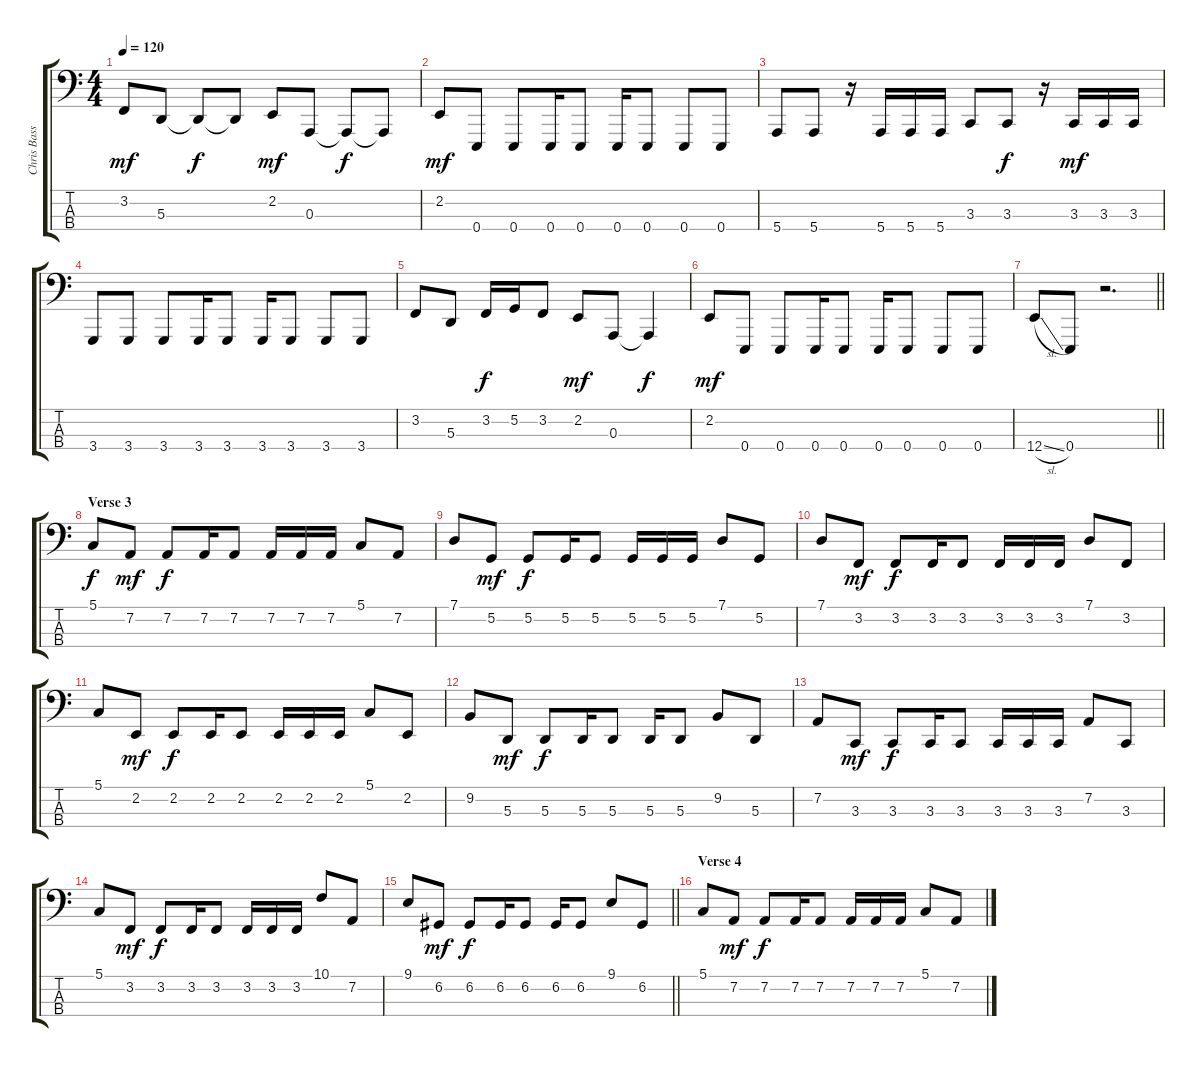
\track ("Chris Bass" "Chris Bass") {instrument lead2sawtooth}
\staff {score tabs}
\tuning (G2 D2 A1 E1) {hide}
\ts (4 4)
\tempo 120
\clef f4
\ks c
3.2.8{dy mf} 5.3.8 5.3{t}.8{dy f} 5.3{t}.8 2.2.8{dy mf} 0.3.8 0.3{t}.8{dy f} 0.3{t}.8 |
2.2.8{dy mf} 0.4.8 0.4.8 0.4.16 0.4.8 0.4.16 0.4.8 0.4.8 0.4.8 |
5.4.8 5.4.8 r.16 5.4.16 5.4.16 5.4.16 3.3.8 3.3.8{dy f} r.16 3.3.16{dy mf} 3.3.16 3.3.16 |
3.4.8 3.4.8 3.4.8 3.4.16 3.4.8 3.4.16 3.4.8 3.4.8 3.4.8 |
3.2.8 5.3.8 3.2.16{dy f} 5.2.16 3.2.8 2.2.8{dy mf} 0.3.8 0.3{t}.4{dy f} |
2.2.8{dy mf} 0.4.8 0.4.8 0.4.16 0.4.8 0.4.16 0.4.8 0.4.8 0.4.8 |
\barLineRight lightlight
12.4{sl}.8 0.4.8 r.2{d} |
\section ("" "Verse 3")
5.1.8{dy f} 7.2.8{dy mf} 7.2.8{dy f} 7.2.16 7.2.8 7.2.16 7.2.16 7.2.16 5.1.8 7.2.8 |
7.1.8 5.2.8{dy mf} 5.2.8{dy f} 5.2.16 5.2.8 5.2.16 5.2.16 5.2.16 7.1.8 5.2.8 |
7.1.8 3.2.8{dy mf} 3.2.8{dy f} 3.2.16 3.2.8 3.2.16 3.2.16 3.2.16 7.1.8 3.2.8 |
5.1.8 2.2.8{dy mf} 2.2.8{dy f} 2.2.16 2.2.8 2.2.16 2.2.16 2.2.16 5.1.8 2.2.8 |
9.2.8 5.3.8{dy mf} 5.3.8{dy f} 5.3.16 5.3.8 5.3.16 5.3.8 9.2.8 5.3.8 |
7.2.8 3.3.8{dy mf} 3.3.8{dy f} 3.3.16 3.3.8 3.3.16 3.3.16 3.3.16 7.2.8 3.3.8 |
5.1.8 3.2.8{dy mf} 3.2.8{dy f} 3.2.16 3.2.8 3.2.16 3.2.16 3.2.16 10.1.8 7.2.8 |
\barLineRight lightlight
9.1.8 6.2.8{dy mf} 6.2.8{dy f} 6.2.16 6.2.8 6.2.16 6.2.8 9.1.8 6.2.8 |
\section ("" "Verse 4")
5.1.8 7.2.8{dy mf} 7.2.8{dy f} 7.2.16 7.2.8 7.2.16 7.2.16 7.2.16 5.1.8 7.2.8
